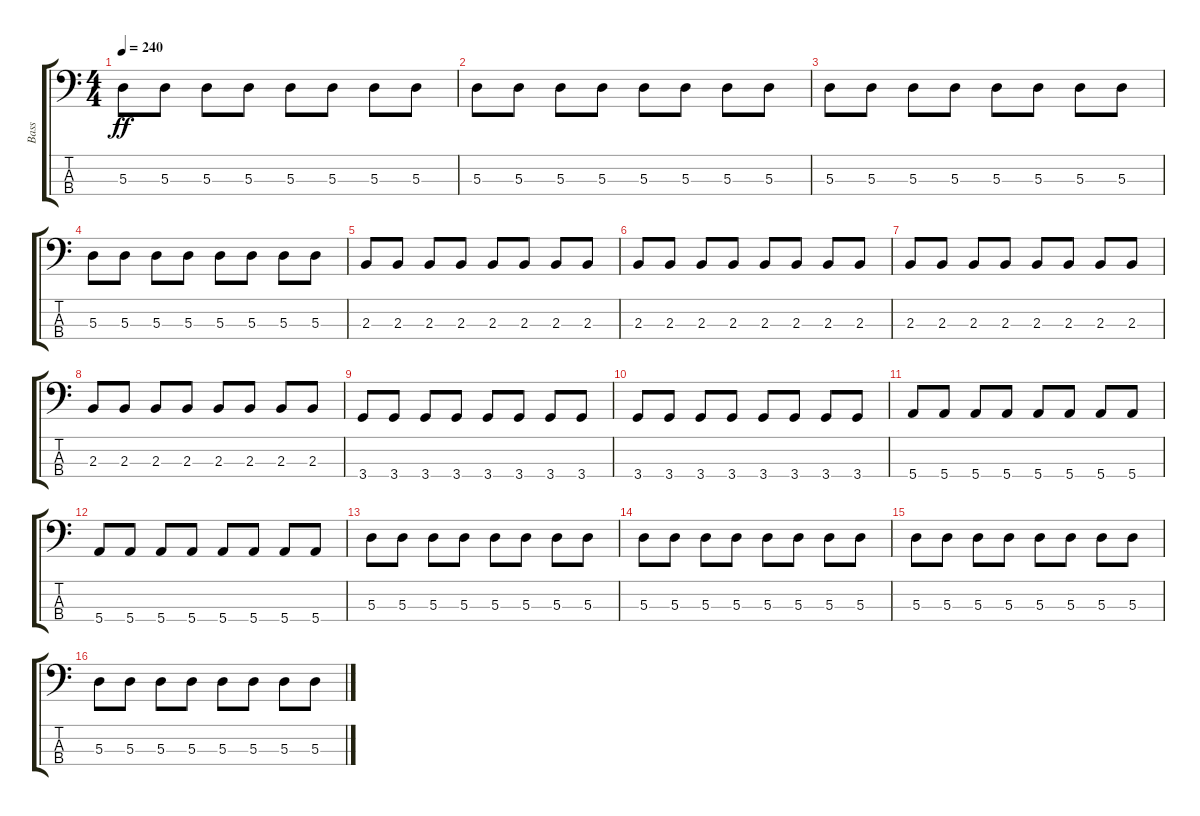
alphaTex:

\track ("Bass" "Bass") {instrument electricbasspick}
\staff {score tabs}
\tuning (G2 D2 A1 E1) {hide}
\ts (4 4)
\tempo 240
\clef f4
\ks c
5.3.8{dy ff} 5.3.8 5.3.8 5.3.8 5.3.8 5.3.8 5.3.8 5.3.8 |
5.3.8 5.3.8 5.3.8 5.3.8 5.3.8 5.3.8 5.3.8 5.3.8 |
5.3.8 5.3.8 5.3.8 5.3.8 5.3.8 5.3.8 5.3.8 5.3.8 |
5.3.8 5.3.8 5.3.8 5.3.8 5.3.8 5.3.8 5.3.8 5.3.8 |
2.3.8 2.3.8 2.3.8 2.3.8 2.3.8 2.3.8 2.3.8 2.3.8 |
2.3.8 2.3.8 2.3.8 2.3.8 2.3.8 2.3.8 2.3.8 2.3.8 |
2.3.8 2.3.8 2.3.8 2.3.8 2.3.8 2.3.8 2.3.8 2.3.8 |
2.3.8 2.3.8 2.3.8 2.3.8 2.3.8 2.3.8 2.3.8 2.3.8 |
3.4.8 3.4.8 3.4.8 3.4.8 3.4.8 3.4.8 3.4.8 3.4.8 |
3.4.8 3.4.8 3.4.8 3.4.8 3.4.8 3.4.8 3.4.8 3.4.8 |
5.4.8 5.4.8 5.4.8 5.4.8 5.4.8 5.4.8 5.4.8 5.4.8 |
5.4.8 5.4.8 5.4.8 5.4.8 5.4.8 5.4.8 5.4.8 5.4.8 |
5.3.8 5.3.8 5.3.8 5.3.8 5.3.8 5.3.8 5.3.8 5.3.8 |
5.3.8 5.3.8 5.3.8 5.3.8 5.3.8 5.3.8 5.3.8 5.3.8 |
5.3.8 5.3.8 5.3.8 5.3.8 5.3.8 5.3.8 5.3.8 5.3.8 |
5.3.8 5.3.8 5.3.8 5.3.8 5.3.8 5.3.8 5.3.8 5.3.8
